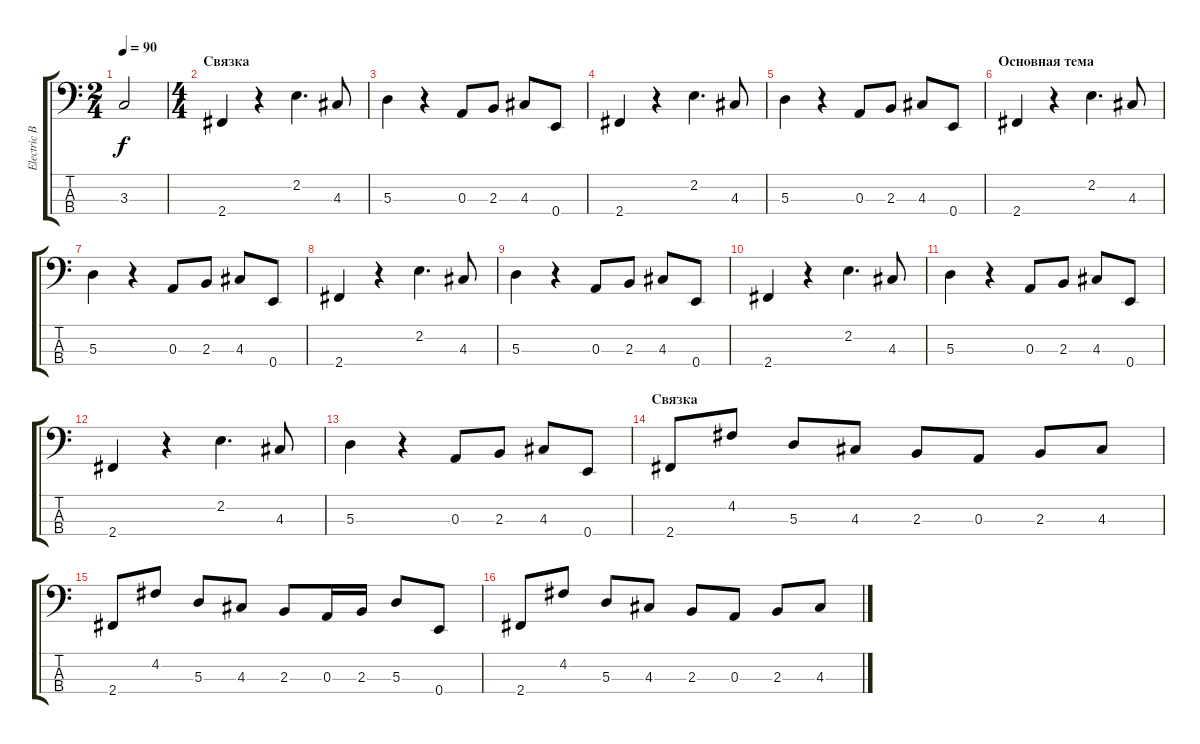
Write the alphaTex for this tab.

\track ("Electric Bass" "Electric B") {instrument electricbassfinger}
\staff {score tabs}
\tuning (G2 D2 A1 E1) {hide}
\ts (2 4)
\tempo 90
\clef f4
\ks c
3.3{t}.2{dy f} |
\ts (4 4)
\section ("" "Связка")
2.4.4 r.4 2.2.4{d} 4.3.8 |
5.3.4 r.4 0.3.8 2.3.8 4.3.8 0.4.8 |
2.4.4 r.4 2.2.4{d} 4.3.8 |
5.3.4 r.4 0.3.8 2.3.8 4.3.8 0.4.8 |
\section ("" "Основная тема")
2.4.4 r.4 2.2.4{d} 4.3.8 |
5.3.4 r.4 0.3.8 2.3.8 4.3.8 0.4.8 |
2.4.4 r.4 2.2.4{d} 4.3.8 |
5.3.4 r.4 0.3.8 2.3.8 4.3.8 0.4.8 |
2.4.4 r.4 2.2.4{d} 4.3.8 |
5.3.4 r.4 0.3.8 2.3.8 4.3.8 0.4.8 |
2.4.4 r.4 2.2.4{d} 4.3.8 |
5.3.4 r.4 0.3.8 2.3.8 4.3.8 0.4.8 |
\section ("" "Связка")
2.4.8 4.2.8 5.3.8 4.3.8 2.3.8 0.3.8 2.3.8 4.3.8 |
2.4.8 4.2.8 5.3.8 4.3.8 2.3.8 0.3.16 2.3.16 5.3.8 0.4.8 |
2.4.8 4.2.8 5.3.8 4.3.8 2.3.8 0.3.8 2.3.8 4.3.8
